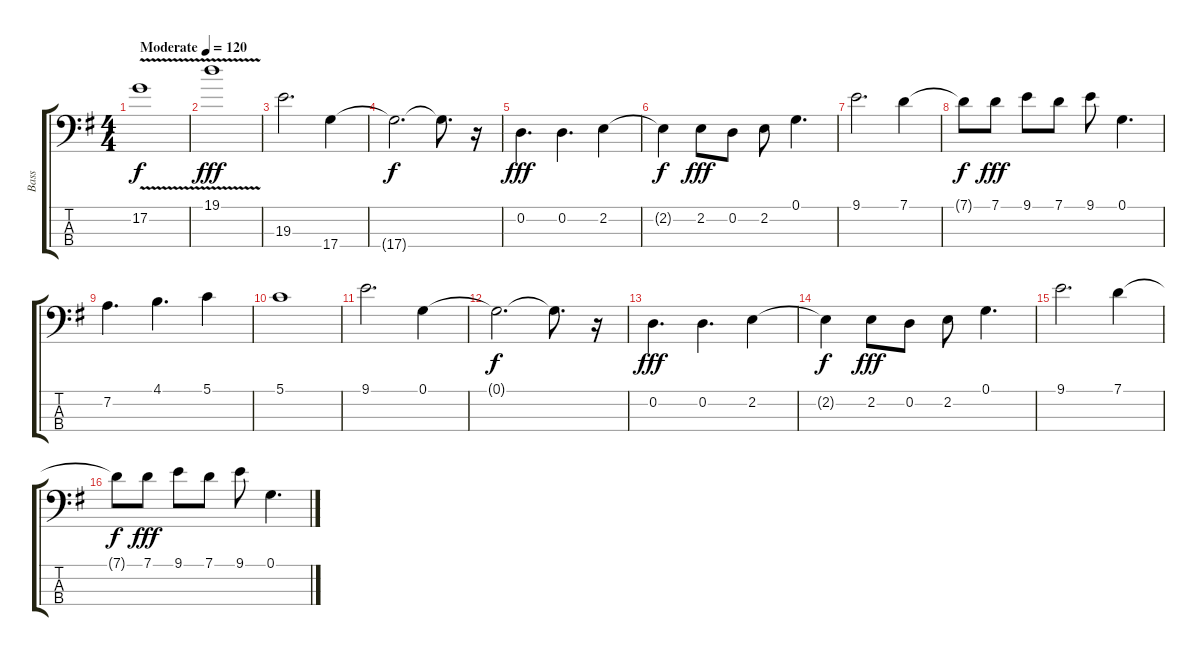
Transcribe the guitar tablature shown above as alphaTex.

\track ("Bass" "Bass") {instrument electricbassfinger}
\staff {score tabs}
\tuning (G2 D2 A1 D1) {hide}
\ts (4 4)
\tempo (120 "Moderate")
\clef f4
\ks eminor
17.2{v}.1{dy f instrument electricbassfinger} |
19.1{v}.1{dy fff} |
19.3.2{d} 17.4.4 |
17.4{t}.2{d dy f} 17.4{t}.8{d} r.16 |
0.2.4{d dy fff} 0.2.4{d} 2.2.4 |
2.2{t}.4{dy f} 2.2.8{dy fff} 0.2.8 2.2.8 0.1.4{d} |
9.1.2{d} 7.1.4 |
7.1{t}.8{dy f} 7.1.8{dy fff} 9.1.8 7.1.8 9.1.8 0.1.4{d} |
7.2.4{d} 4.1.4{d} 5.1.4 |
5.1.1 |
9.1.2{d} 0.1.4 |
0.1{t}.2{d dy f} 0.1{t}.8{d} r.16 |
0.2.4{d dy fff} 0.2.4{d} 2.2.4 |
2.2{t}.4{dy f} 2.2.8{dy fff} 0.2.8 2.2.8 0.1.4{d} |
9.1.2{d} 7.1.4 |
7.1{t}.8{dy f} 7.1.8{dy fff} 9.1.8 7.1.8 9.1.8 0.1.4{d}
